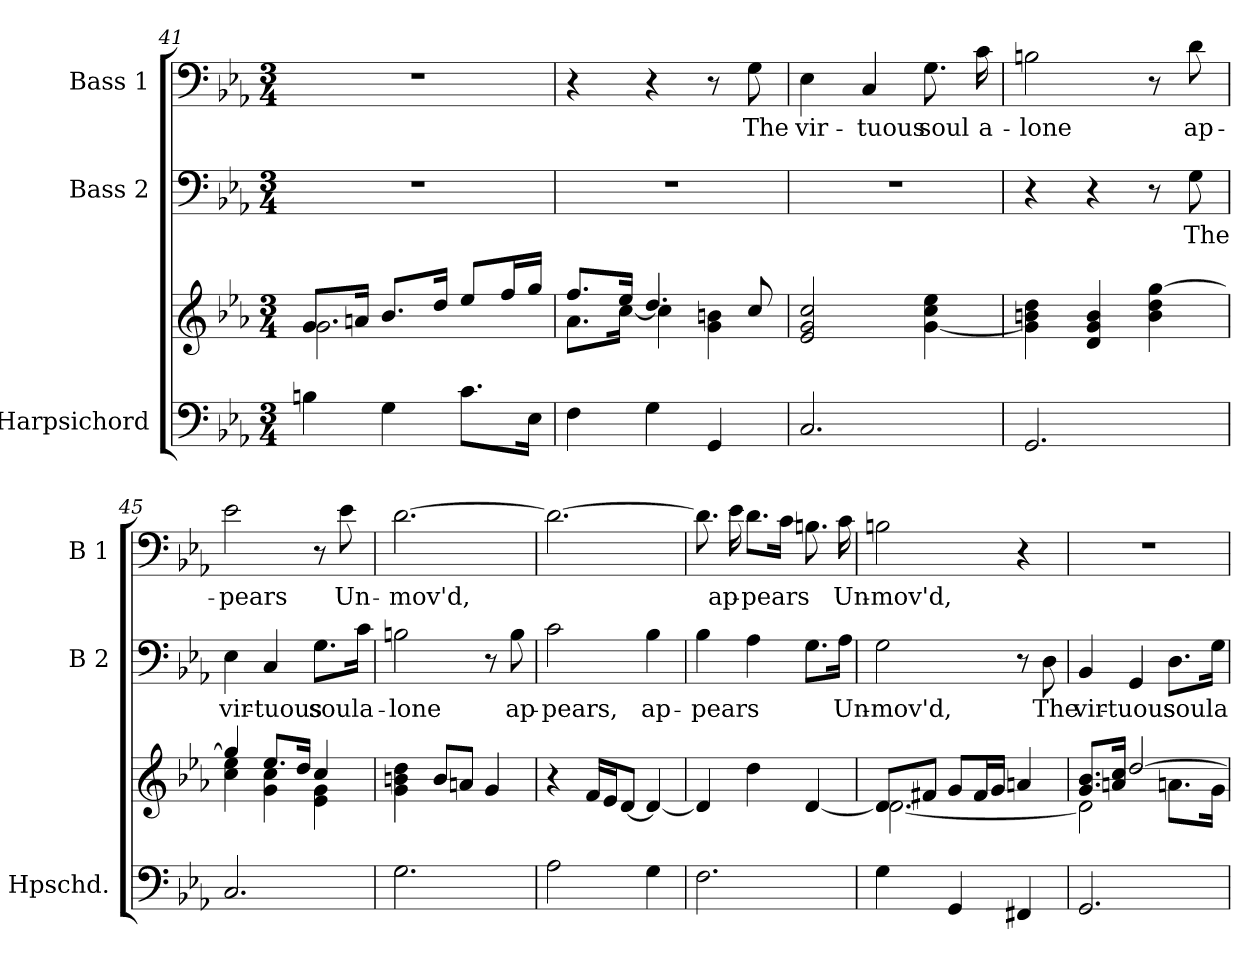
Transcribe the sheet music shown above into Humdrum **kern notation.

**kern	**kern	**kern	**text	**kern	**text
*part3	*part3	*part2	*part2	*part1	*part1
*staff4	*staff3	*staff2	*staff2	*staff1	*staff1
*I"Harpsichord	*	*I"Bass 2	*	*I"Bass 1	*
*I'Hpschd.	*	*I'B 2	*	*I'B 1	*
*clefF4	*clefG2	*clefF4	*	*clefF4	*
*k[b-e-a-]	*k[b-e-a-]	*k[b-e-a-]	*	*k[b-e-a-]	*
*E-:	*E-:	*E-:	*	*E-:	*
*M3/4	*M3/4	*M3/4	*	*M3/4	*
=41	=41	=41	=41	=41	=41
*	*^	*	*	*	*
4Bn\	8.g/L	2.g\	2.r	.	2.r	.
.	16an/Jk	.	.	.	.	.
4G\	8.b-/L	.	.	.	.	.
.	16dd/Jk	.	.	.	.	.
8.c\L	8ee-/L	.	.	.	.	.
.	16ff/L	.	.	.	.	.
16E-\Jk	16gg/JJ	.	.	.	.	.
=42	=42	=42	=42	=42	=42	=42
4F\	8.ff/L	8.a-\L	2.r	.	4r	.
.	16ee-/Jk	[<16cc\Jk	.	.	.	.
4G\	4.dd/	4cc\]	.	.	4r	.
4GG/	.	4g\ 4bn\	.	.	8r	.
!	!	!	!	!	!	!LO:LY:b
.	8cc/	.	.	.	8G\	The
*	*v	*v	*	*	*	*
=43	=43	=43	=43	=43	=43
!	!	!	!	!	!LO:LY:b
2.C/	2e-/ 2g/ 2cc/	2.r	.	4E-\	vir-
!	!	!	!	!	!LO:LY:b
.	.	.	.	4C/	-tuous
!	!	!	!	!	!LO:LY:b
.	[4g\ 4cc\ 4ee-\	.	.	8.G\	soul
!	!	!	!	!	!LO:LY:b
.	.	.	.	16c\	a-
=44	=44	=44	=44	=44	=44
!	!	!	!	!	!LO:LY:b
2.GG/	4g\] 4bn\ 4dd\	4r	.	2Bn\	-lone
.	4d/ 4g/ 4b/	4r	.	.	.
.	4b\ 4dd\ [4gg\	8r	.	8r	.
!	!	!	!LO:LY:b	!	!LO:LY:b
.	.	8G\	The	8d\	ap-
!!LO:PB:g=z
=45	=45	=45	=45	=45	=45
*	*^	*	*	*	*
!	!	!	!	!LO:LY:b	!	!LO:LY:b
2.C/	4gg/]	4cc\ 4ee-\	4E-\	vir-	2e-\	-pears
!	!	!	!	!LO:LY:b	!	!
.	8.ee-/L	4g\ 4cc\	4C/	-tuous	.	.
.	16dd/Jk	.	.	.	.	.
!	!	!	!	!LO:LY:b	!	!
.	4cc/	4e-\ 4g\	8.G\L	soul	8r	.
!	!	!	!	!	!	!LO:LY:b
.	.	.	.	.	8e-\	Un-
!	!	!	!	!LO:LY:b	!	!
.	.	.	16c\Jk	a-	.	.
*	*v	*v	*	*	*	*
=46	=46	=46	=46	=46	=46
!	!	!	!LO:LY:b	!	!LO:LY:b
2.G\	4g\ 4bn\ 4dd\	2Bn\	-lone	[2.d\	-mov'd,
.	8b/L	.	.	.	.
.	8an/J	.	.	.	.
.	4g/	8r	.	.	.
!	!	!	!LO:LY:b	!	!
.	.	8B\	ap-	.	.
=47	=47	=47	=47	=47	=47
!	!	!	!LO:LY:b	!	!
2A-\	4r	2c\	-pears,	2.d\_	.
.	16f/LL	.	.	.	.
.	16e-/J	.	.	.	.
.	[8d/J	.	.	.	.
!	!	!	!LO:LY:b	!	!
4G\	4d/_	4B-\	ap-	.	.
=48	=48	=48	=48	=48	=48
!	!	!	!LO:LY:b	!	!
2.F\	4d/]	4B-\	-pears	8.d\]	.
!	!	!	!	!	!LO:LY:b
.	.	.	.	16e-\	ap-
!	!	!	!	!	!LO:LY:b
.	4dd\	4A-\	.	8.d\L	-pears
.	.	.	.	16c\Jk	.
.	[4d/	8.G\L	.	8.Bn\	.
!	!	!	!LO:LY:b	!	!LO:LY:b
.	.	16A-\Jk	Un-	16c\	Un-
=49	=49	=49	=49	=49	=49
*	*^	*	*	*	*
!	!	!	!	!LO:LY:b	!	!LO:LY:b
4G\	8d/L]	[<2.d\	2G\	-mov'd,	2Bn\	-mov'd,
.	8f#X/J	.	.	.	.	.
4GG/	8g/L	.	.	.	.	.
.	16f#/L	.	.	.	.	.
.	16g/JJ	.	.	.	.	.
4FF#X/	4an/	.	8r	.	4r	.
!	!	!	!	!LO:LY:b	!	!
.	.	.	8D\	The	.	.
!!LO:LB:g=z
=50	=50	=50	=50	=50	=50	=50
!	!	!	!	!LO:LY:b	!	!
2.GG/	8.g/ 8.b-/L	2d\]	4BB-/	vir-	2.r	.
.	16an/ 16cc/Jk	.	.	.	.	.
!	!	!	!	!LO:LY:b	!	!
.	[>2dd/	.	4GG/	-tuous	.	.
!	!	!	!	!LO:LY:b	!	!
.	.	8.an\L	8.D\L	soul	.	.
!	!	!	!	!LO:LY:b	!	!
.	.	16g\Jk	16G\Jk	a-	.	.
*	*v	*v	*	*	*	*
=	=	=	=	=	=
*-	*-	*-	*-	*-	*-
